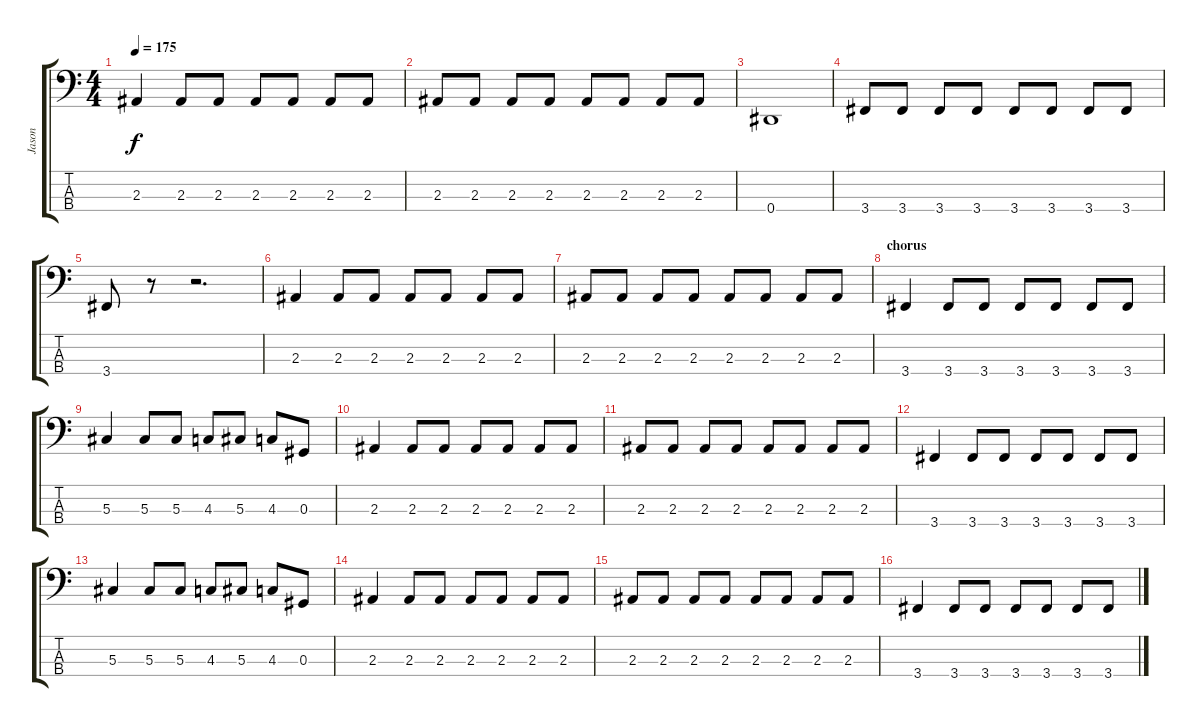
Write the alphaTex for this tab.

\track ("Jason" "Jason") {instrument electricbasspick}
\staff {score tabs}
\tuning (Gb2 Db2 Ab1 Eb1) {hide}
\ts (4 4)
\tempo 175
\clef f4
\ks c
2.3.4{dy f} 2.3.8 2.3.8 2.3.8 2.3.8 2.3.8 2.3.8 |
2.3.8 2.3.8 2.3.8 2.3.8 2.3.8 2.3.8 2.3.8 2.3.8 |
0.4.1 |
3.4.8 3.4.8 3.4.8 3.4.8 3.4.8 3.4.8 3.4.8 3.4.8 |
3.4.8 r.8 r.2{d} |
2.3.4 2.3.8 2.3.8 2.3.8 2.3.8 2.3.8 2.3.8 |
2.3.8 2.3.8 2.3.8 2.3.8 2.3.8 2.3.8 2.3.8 2.3.8 |
\section ("" "chorus")
3.4.4 3.4.8 3.4.8 3.4.8 3.4.8 3.4.8 3.4.8 |
5.3.4 5.3.8 5.3.8 4.3.8 5.3.8 4.3.8 0.3.8 |
2.3.4 2.3.8 2.3.8 2.3.8 2.3.8 2.3.8 2.3.8 |
2.3.8 2.3.8 2.3.8 2.3.8 2.3.8 2.3.8 2.3.8 2.3.8 |
3.4.4 3.4.8 3.4.8 3.4.8 3.4.8 3.4.8 3.4.8 |
5.3.4 5.3.8 5.3.8 4.3.8 5.3.8 4.3.8 0.3.8 |
2.3.4 2.3.8 2.3.8 2.3.8 2.3.8 2.3.8 2.3.8 |
2.3.8 2.3.8 2.3.8 2.3.8 2.3.8 2.3.8 2.3.8 2.3.8 |
3.4.4 3.4.8 3.4.8 3.4.8 3.4.8 3.4.8 3.4.8
